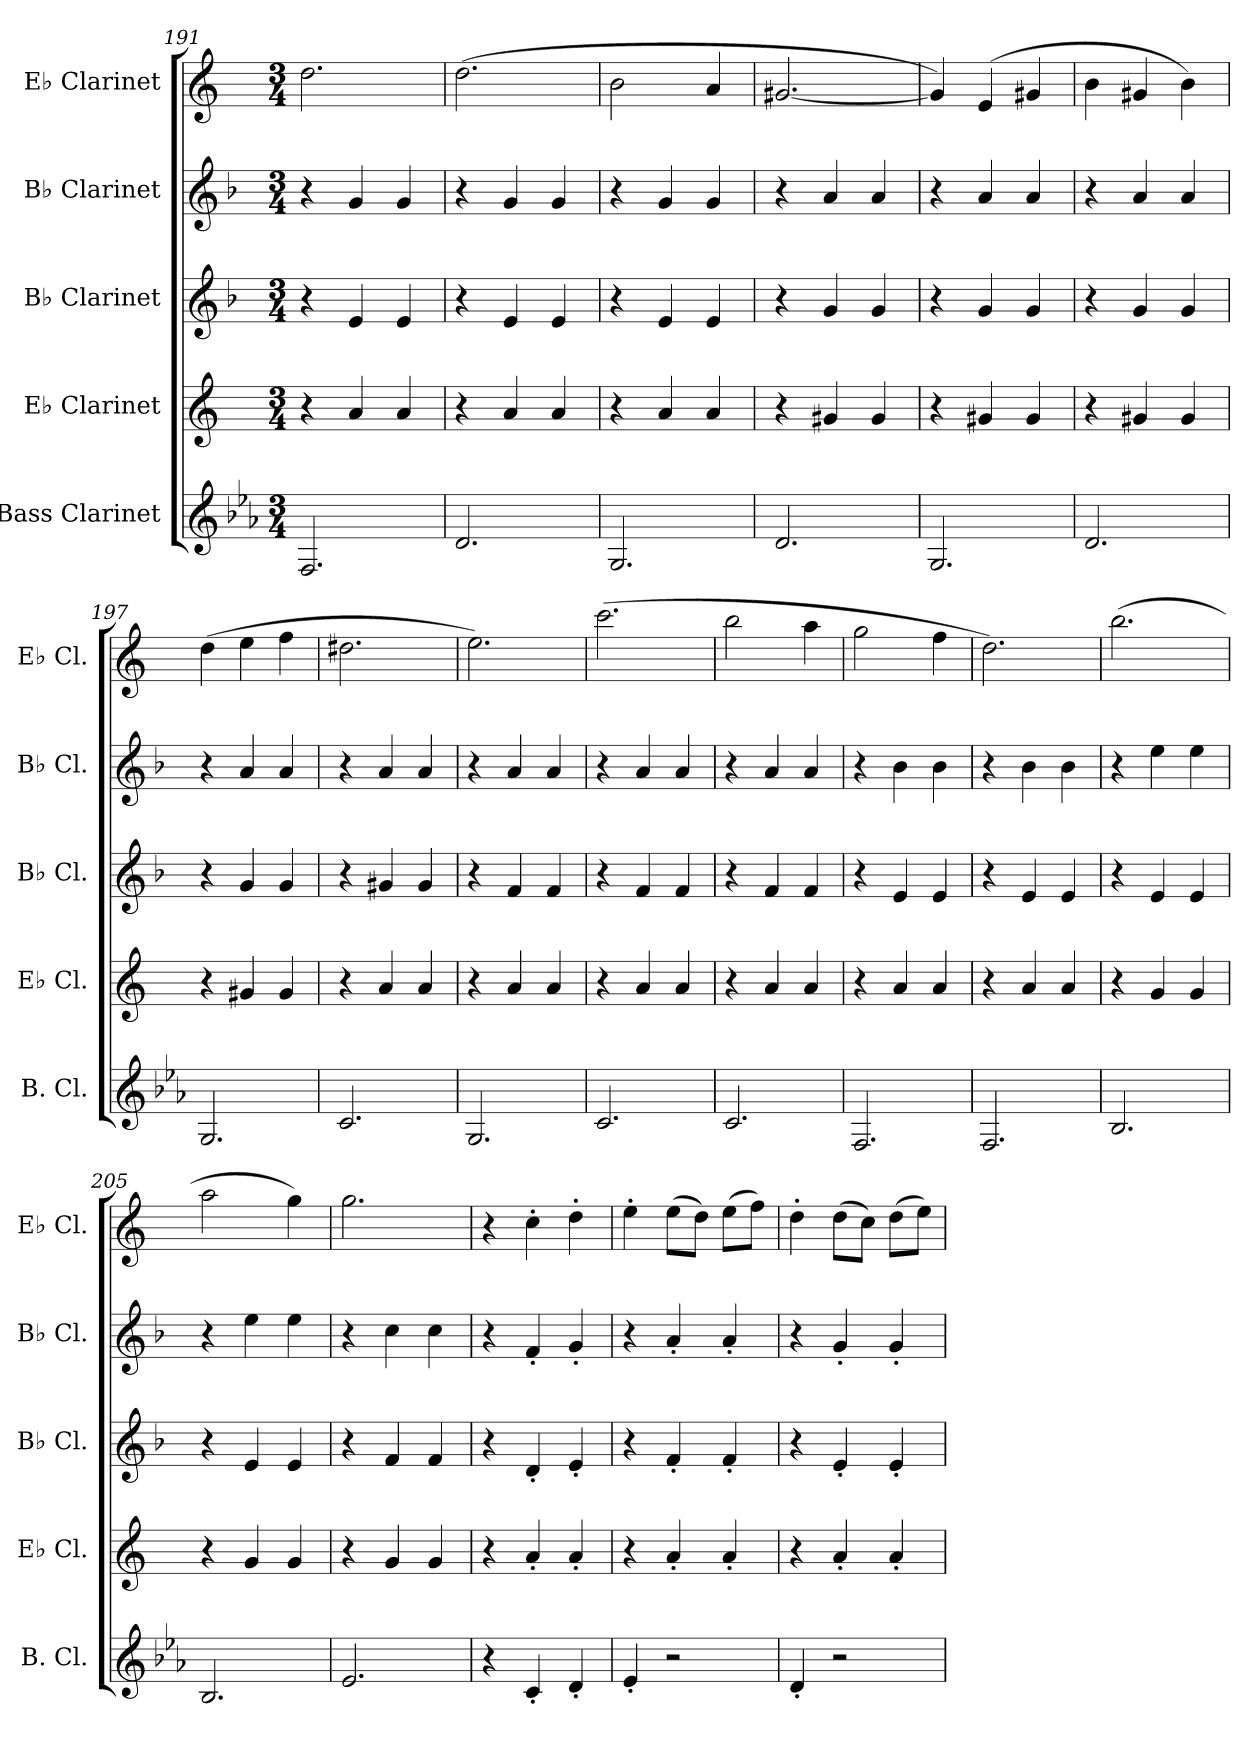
**kern	**kern	**kern	**kern	**kern
*part5	*part4	*part3	*part2	*part1
*staff5	*staff4	*staff3	*staff2	*staff1
*I"Bass Clarinet	*I"E♭ Clarinet	*I"B♭ Clarinet	*I"B♭ Clarinet	*I"E♭ Clarinet
*I'B. Cl.	*I'E♭ Cl.	*I'B♭ Cl.	*I'B♭ Cl.	*I'E♭ Cl.
!!LO:PB:g=z
*clefG2	*clefG2	*clefG2	*clefG2	*clefG2
*ITrd8c14	*ITrd-2c-3	*ITrd1c2	*ITrd1c2	*ITrd-2c-3
*k[b-e-a-]	*k[b-e-a-]	*k[b-e-a-]	*k[b-e-a-]	*k[b-e-a-]
*M3/4	*M3/4	*M3/4	*M3/4	*M3/4
=191	=191	=191	=191	=191
2.FF/	4r	4r	4r	2.ff\
.	4cc/	4d/	4f/	.
.	4cc/	4d/	4f/	.
=192	=192	=192	=192	=192
2.D/	4r	4r	4r	(2.ff\
.	4cc/	4d/	4f/	.
.	4cc/	4d/	4f/	.
=193	=193	=193	=193	=193
2.GG/	4r	4r	4r	2dd\
.	4cc/	4d/	4f/	.
.	4cc/	4d/	4f/	4cc/
=194	=194	=194	=194	=194
2.D/	4r	4r	4r	[2.bn/
.	4bn/	4f/	4g/	.
.	4b/	4f/	4g/	.
=195	=195	=195	=195	=195
2.GG/	4r	4r	4r	4b/])
.	4bn/	4f/	4g/	(4g/
.	4b/	4f/	4g/	4bn/
=196	=196	=196	=196	=196
2.D/	4r	4r	4r	4dd\
.	4bn/	4f/	4g/	4bn/
.	4b/	4f/	4g/	4dd\)
=197	=197	=197	=197	=197
2.GG/	4r	4r	4r	(4ff\
.	4bn/	4f/	4g/	4gg\
.	4b/	4f/	4g/	4aa-\
=198	=198	=198	=198	=198
2.C/	4r	4r	4r	2.ff#X\
.	4cc/	4f#X/	4g/	.
.	4cc/	4f#/	4g/	.
=199	=199	=199	=199	=199
2.GG/	4r	4r	4r	2.gg\)
.	4cc/	4e-/	4g/	.
.	4cc/	4e-/	4g/	.
!!LO:LB:g=z
=200	=200	=200	=200	=200
2.C/	4r	4r	4r	(2.eee-\
.	4cc/	4e-/	4g/	.
.	4cc/	4e-/	4g/	.
=201	=201	=201	=201	=201
2.C/	4r	4r	4r	2ddd\
.	4cc/	4e-/	4g/	.
.	4cc/	4e-/	4g/	4ccc\
=202	=202	=202	=202	=202
2.FF/	4r	4r	4r	2bb-\
.	4cc/	4d/	4a-\	.
.	4cc/	4d/	4a-\	4aa-\
=203	=203	=203	=203	=203
2.FF/	4r	4r	4r	2.ff\)
.	4cc/	4d/	4a-\	.
.	4cc/	4d/	4a-\	.
=204	=204	=204	=204	=204
2.BB-/	4r	4r	4r	(2.ddd\
.	4b-/	4d/	4dd\	.
.	4b-/	4d/	4dd\	.
=205	=205	=205	=205	=205
2.BB-/	4r	4r	4r	2ccc\
.	4b-/	4d/	4dd\	.
.	4b-/	4d/	4dd\	4bb-\)
=206	=206	=206	=206	=206
2.E-/	4r	4r	4r	2.bb-\
.	4b-/	4e-/	4b-\	.
.	4b-/	4e-/	4b-\	.
=207	=207	=207	=207	=207
4r	4r	4r	4r	4r
4C'/	4cc'/	4c'/	4e-'/	4ee-'\
4D'/	4cc'/	4d'/	4f'/	4ff'\
=208	=208	=208	=208	=208
4E-'/	4r	4r	4r	4gg'\
2r	4cc'/	4e-'/	4g'/	(8gg\L
.	.	.	.	8ff\J)
.	4cc'/	4e-'/	4g'/	(8gg\L
.	.	.	.	8aa-\J)
=209	=209	=209	=209	=209
4D'/	4r	4r	4r	4ff'\
2r	4cc'/	4d'/	4f'/	(8ff\L
.	.	.	.	8ee-\J)
.	4cc'/	4d'/	4f'/	(8ff\L
.	.	.	.	8gg\J)
=	=	=	=	=
*-	*-	*-	*-	*-
